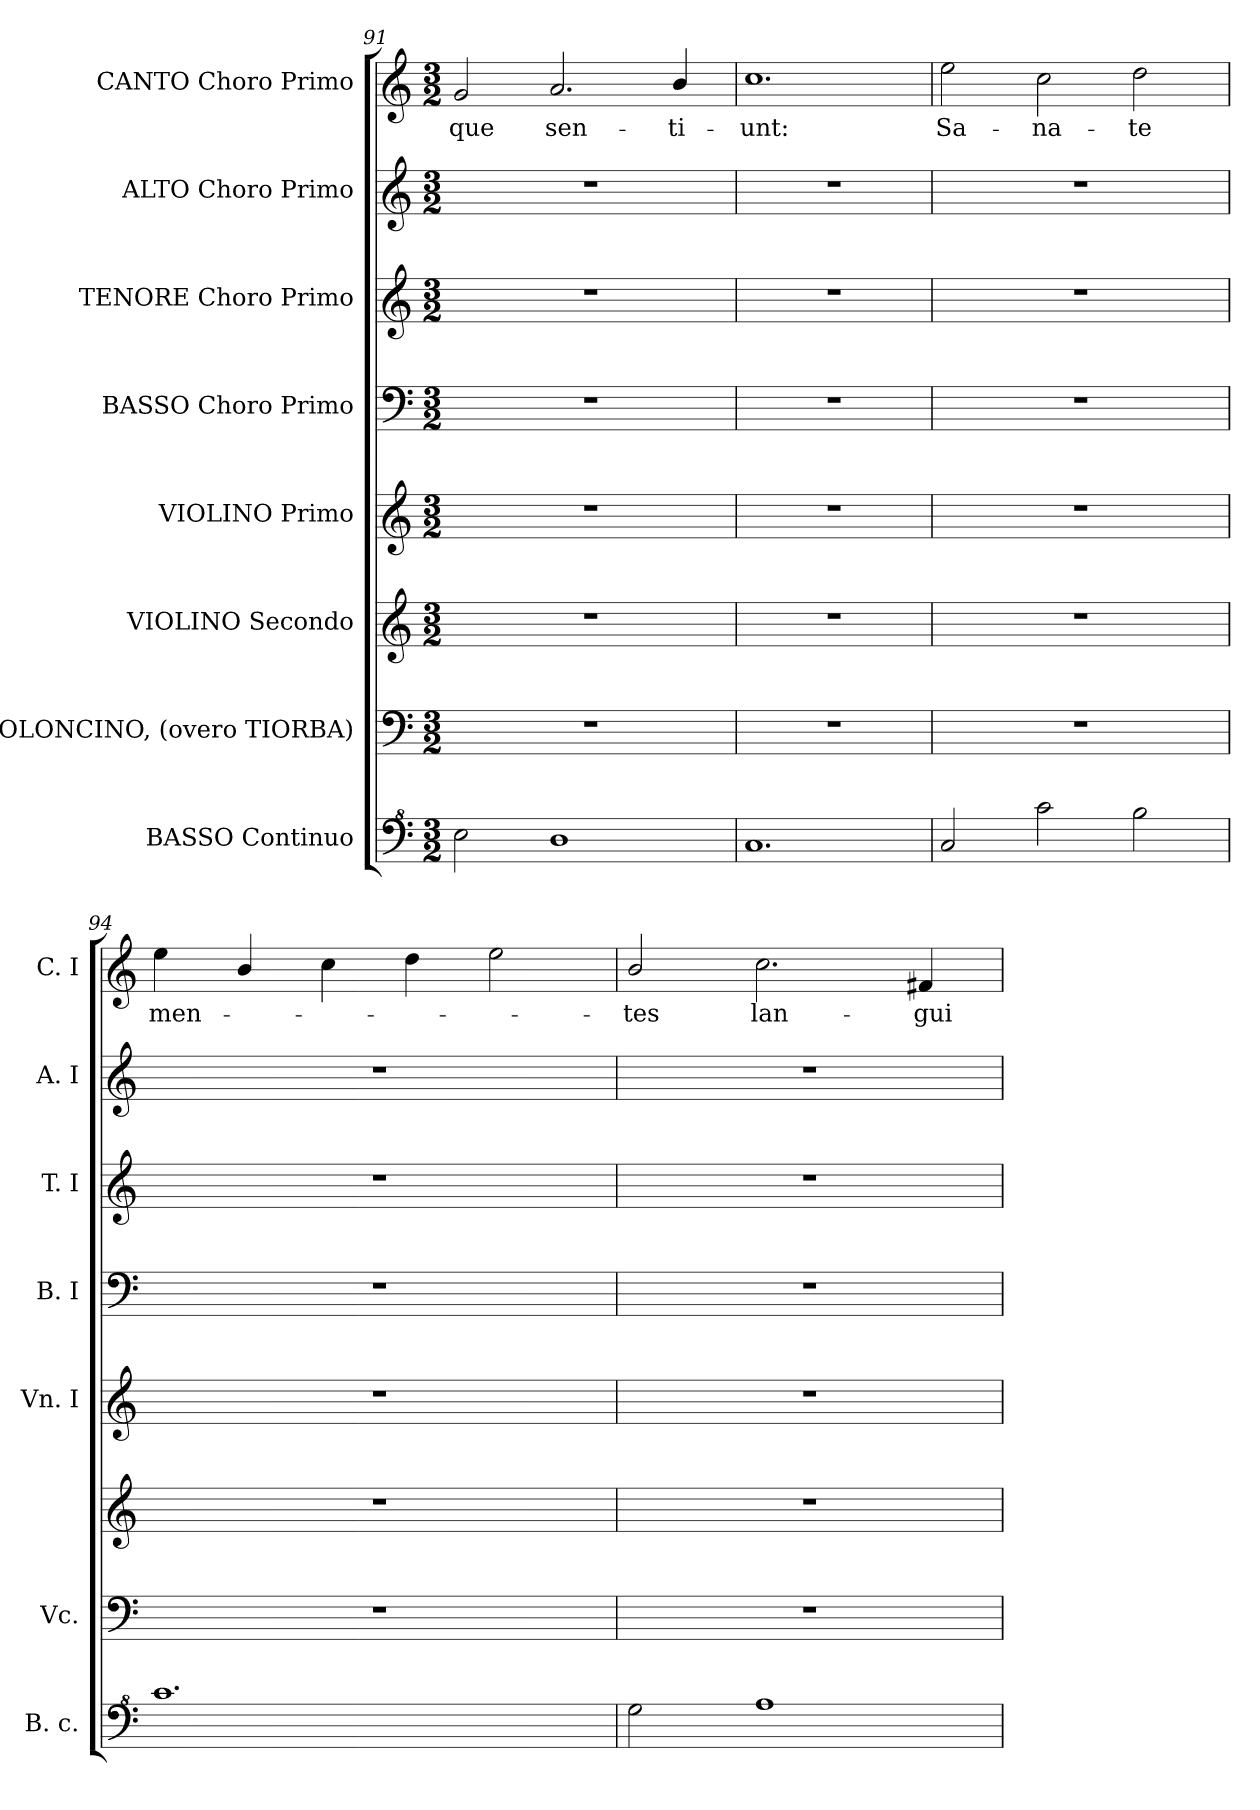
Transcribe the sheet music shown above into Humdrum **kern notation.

**kern	**kern	**kern	**kern	**kern	**kern	**kern	**kern	**text
*part8	*part7	*part6	*part5	*part4	*part3	*part2	*part1	*part1
*staff8	*staff7	*staff6	*staff5	*staff4	*staff3	*staff2	*staff1	*staff1
*I"BASSO Continuo	*I"VIOLONCINO, (overo TIORBA)	*I"VIOLINO Secondo	*I"VIOLINO Primo	*I"BASSO Choro Primo	*I"TENORE Choro Primo	*I"ALTO Choro Primo	*I"CANTO Choro Primo	*
*I'B. c.	*I'Vc.	*	*I'Vn. I	*I'B. I	*I'T. I	*I'A. I	*I'C. I	*
!!LO:PB:g=z
*clefF^4	*clefF4	*clefG2	*clefG2	*clefF4	*clefG2	*clefG2	*clefG2	*
*ITrd7c12	*	*	*	*	*	*	*	*
*k[]	*k[]	*k[]	*k[]	*k[]	*k[]	*k[]	*k[]	*
*C:	*C:	*C:	*C:	*C:	*C:	*C:	*C:	*
*M3/2	*M3/2	*M3/2	*M3/2	*M3/2	*M3/2	*M3/2	*M3/2	*
=91	=91	=91	=91	=91	=91	=91	=91	=91
!	!LO:N:vis=1	!LO:N:vis=1	!LO:N:vis=1	!LO:N:vis=1	!LO:N:vis=1	!LO:N:vis=1	!	!LO:LY:b
2E\	1.r	1.r	1.r	1.r	1.r	1.r	2g/	-que
!	!	!	!	!	!	!	!	!LO:LY:b
1D	.	.	.	.	.	.	2.a/	sen-
!	!	!	!	!	!	!	!	!LO:LY:b
.	.	.	.	.	.	.	4b/	-ti-
=92	=92	=92	=92	=92	=92	=92	=92	=92
!	!LO:N:vis=1	!LO:N:vis=1	!LO:N:vis=1	!LO:N:vis=1	!LO:N:vis=1	!LO:N:vis=1	!	!LO:LY:b
1.C	1.r	1.r	1.r	1.r	1.r	1.r	1.cc	-unt:
=93	=93	=93	=93	=93	=93	=93	=93	=93
!	!LO:N:vis=1	!LO:N:vis=1	!LO:N:vis=1	!LO:N:vis=1	!LO:N:vis=1	!LO:N:vis=1	!	!LO:LY:b
2C/	1.r	1.r	1.r	1.r	1.r	1.r	2ee\	Sa-
!	!	!	!	!	!	!	!	!LO:LY:b
2c\	.	.	.	.	.	.	2cc\	-na-
!	!	!	!	!	!	!	!	!LO:LY:b
2B\	.	.	.	.	.	.	2dd\	-te
=94	=94	=94	=94	=94	=94	=94	=94	=94
!	!LO:N:vis=1	!LO:N:vis=1	!LO:N:vis=1	!LO:N:vis=1	!LO:N:vis=1	!LO:N:vis=1	!	!LO:LY:b
1.c	1.r	1.r	1.r	1.r	1.r	1.r	4ee\	men-
.	.	.	.	.	.	.	4b/	.
.	.	.	.	.	.	.	4cc\	.
.	.	.	.	.	.	.	4dd\	.
.	.	.	.	.	.	.	2ee\	.
=95	=95	=95	=95	=95	=95	=95	=95	=95
!	!LO:N:vis=1	!LO:N:vis=1	!LO:N:vis=1	!LO:N:vis=1	!LO:N:vis=1	!LO:N:vis=1	!	!LO:LY:b
2G\	1.r	1.r	1.r	1.r	1.r	1.r	2b/	-tes
!	!	!	!	!	!	!	!	!LO:LY:b
1A	.	.	.	.	.	.	2.cc\	lan-
!	!	!	!	!	!	!	!	!LO:LY:b
.	.	.	.	.	.	.	4f#X/	-gui-
=	=	=	=	=	=	=	=	=
*-	*-	*-	*-	*-	*-	*-	*-	*-
